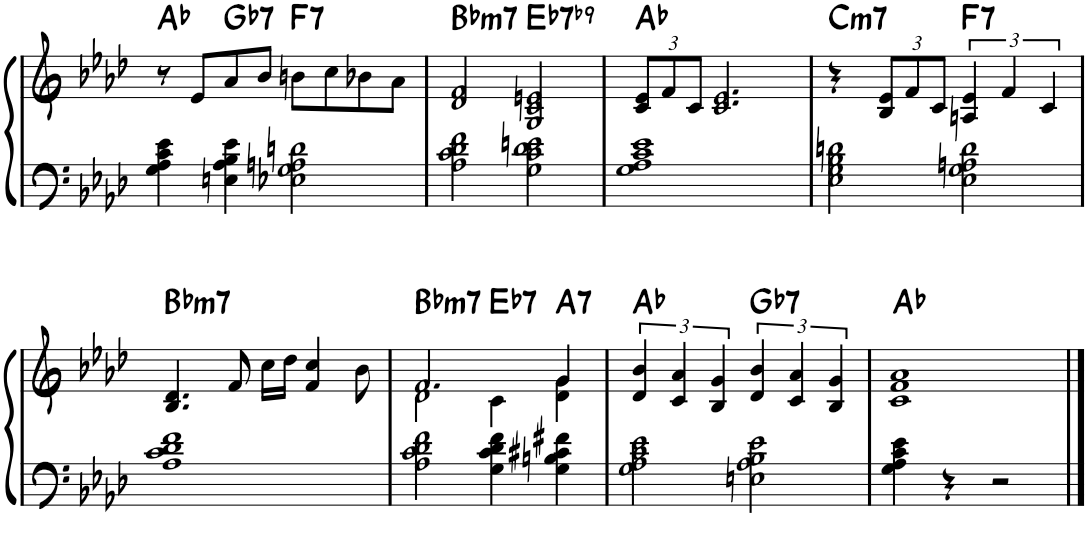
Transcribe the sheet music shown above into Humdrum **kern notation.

**kern	**kern	**harte
*part1	*part1	*part1
*staff2	*staff1	*
*I"Piano	*	*
*I'Pno.	*	*
!!LO:PB:g=z
*clefF4	*clefG2	*
*k[b-e-a-d-]	*k[b-e-a-d-]	*
*M4/4	*M4/4	*
=25	=25	=25
4G\ 4A-\ 4c\ 4e-\	8r	Ab:maj
.	8e-/L	.
!	!	!LO:H:kt=7
4En\ 4A-\ 4B-\ 4e-\	8a-/	Gb:7
.	8b-/J	.
!	!	!LO:H:kt=7
2E-X\ 2G\ 2An\ 2dn\	8bn\L	F:7
.	8cc\	.
.	8b-X\	.
.	8a-\J	.
=26	=26	=26
!	!	!LO:H:kt=m7
2A-\ 2c\ 2d-\ 2f\	2d-/ 2f/	Bb:min7
!	!	!LO:H:kt=7
2G\ 2c\ 2d-\ 2en\	2G/ 2c/ 2en/	Eb:7(b9)
=27	=27	=27
*	*Xbrackettup	*
1G 1A- 1c 1e-	12c/ 12e-/L	Ab:maj
.	12f/	.
.	12c/J	.
.	2.c/ 2.e-/	.
=28	=28	=28
!	!	!LO:H:kt=m7
2E-\ 2G\ 2B-\ 2dn\	4r	C:min7
.	12B-/ 12e-/L	.
.	12f/	.
.	12c/J	.
*	*brackettup	*
!	!	!LO:H:kt=7
2E-\ 2G\ 2An\ 2d\	6An/ 6e-/	F:7
.	6f/	.
.	6c/	.
!!LO:LB:g=z
=29	=29	=29
!	!	!LO:H:kt=m7
1A- 1c 1d- 1f	4.B-/ 4.d-/	Bb:min7
.	8f/	.
.	16cc\LL	.
.	16dd-\JJ	.
.	4f/ 4cc/	.
.	8b-\	.
=30	=30	=30
*	*^	*
!	!	!	!LO:H:kt=m7
2A-\ 2c\ 2d-\ 2f\	2.f/	2d-\	Bb:min7
!	!	!	!LO:H:kt=7
4G\ 4c\ 4d-\ 4f\	.	4c\	Eb:7
!	!	!	!LO:H:kt=7
4G\ 4Bn\ 4c#X\ 4f#X\	4g/	4d-\ 4g\	A:7
*	*v	*v	*
=31	=31	=31
2G\ 2A-\ 2c\ 2e-\	6d-/ 6b-/	Ab:maj
.	6c/ 6a-/	.
.	6B-/ 6g/	.
!	!	!LO:H:kt=7
2En\ 2A-\ 2B-\ 2e-\	6d-/ 6b-/	Gb:7
.	6c/ 6a-/	.
.	6B-/ 6g/	.
=32	=32	=32
4G\ 4A-\ 4c\ 4e-\	1c 1f 1a-	Ab:maj
4r	.	.
2r	.	.
==	==	==
*-	*-	*-
